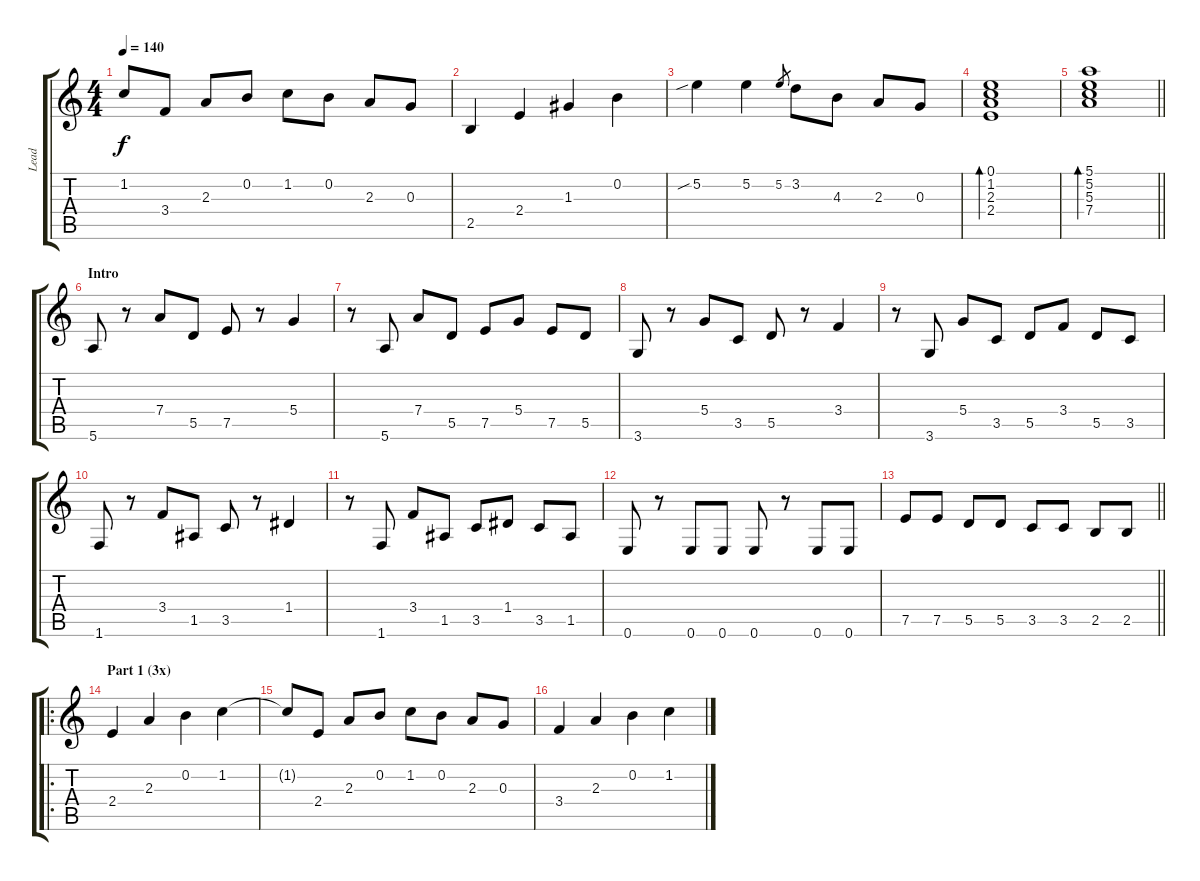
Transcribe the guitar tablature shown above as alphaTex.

\track ("Lead" "Lead") {instrument electricguitarclean}
\staff {score tabs}
\tuning (E4 B3 G3 D3 A2 E2) {hide}
\ts (4 4)
\tempo 140
\clef g2
\ks c
1.2{t}.8{dy f} 3.4.8 2.3.8 0.2.8 1.2.8 0.2.8 2.3.8 0.3.8 |
2.5.4 2.4.4 1.3.4 0.2.4 |
5.2{sib}.4 5.2.4 5.2.8{gr} 3.2.8 4.3.8 2.3.8 0.3.8 |
(0.1 1.2 2.3 2.4).1{bd 240} |
\barLineRight lightlight
(5.1 5.2 5.3 7.4).1{bd 240} |
\section ("" "Intro")
5.6.8 r.8 7.4.8 5.5.8 7.5.8 r.8 5.4.4 |
r.8 5.6.8 7.4.8 5.5.8 7.5.8 5.4.8 7.5.8 5.5.8 |
3.6.8 r.8 5.4.8 3.5.8 5.5.8 r.8 3.4.4 |
r.8 3.6.8 5.4.8 3.5.8 5.5.8 3.4.8 5.5.8 3.5.8 |
1.6.8 r.8 3.4.8 1.5.8 3.5.8 r.8 1.4.4 |
r.8 1.6.8 3.4.8 1.5.8 3.5.8 1.4.8 3.5.8 1.5.8 |
0.6.8 r.8 0.6.8 0.6.8 0.6.8 r.8 0.6.8 0.6.8 |
\barLineRight lightlight
7.5.8 7.5.8 5.5.8 5.5.8 3.5.8 3.5.8 2.5.8 2.5.8 |
\ro
\section ("" "Part 1 (3x)")
2.4.4 2.3.4 0.2.4 1.2.4 |
1.2{t}.8 2.4.8 2.3.8 0.2.8 1.2.8 0.2.8 2.3.8 0.3.8 |
3.4.4 2.3.4 0.2.4 1.2.4
